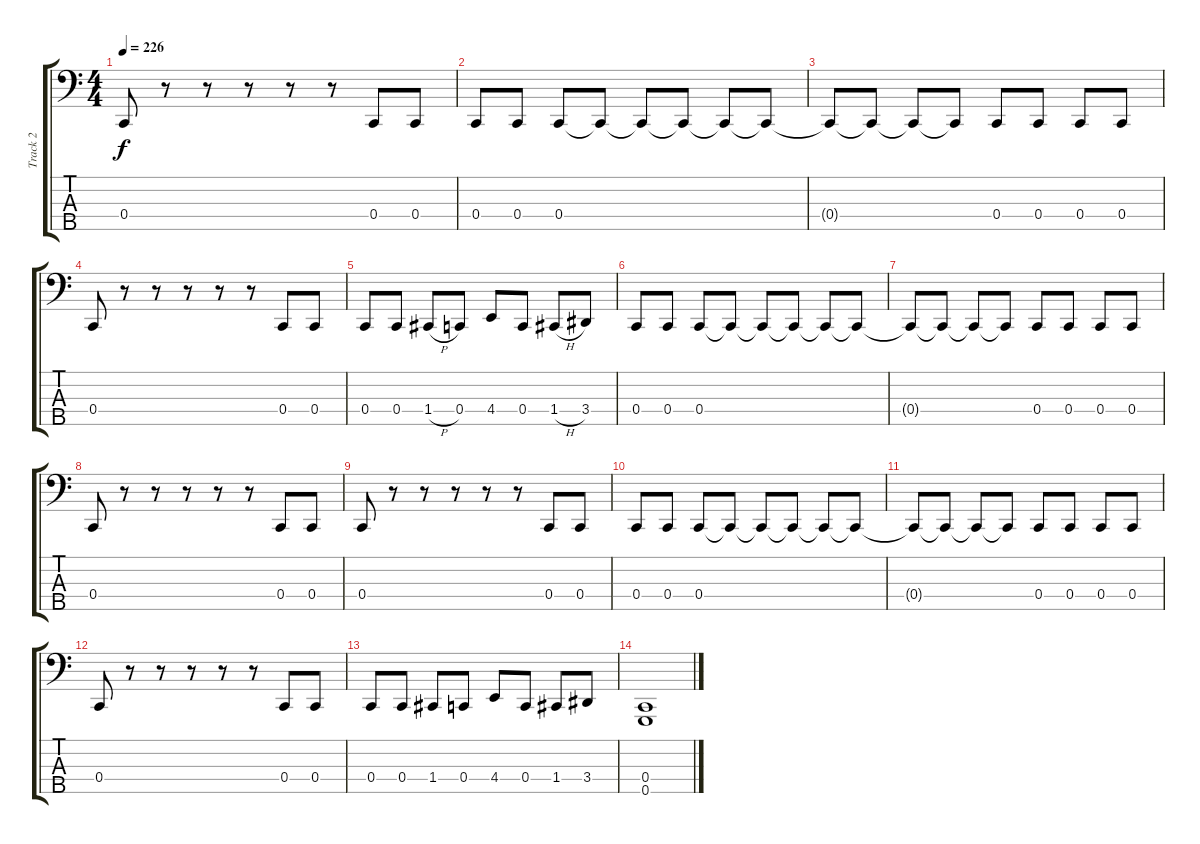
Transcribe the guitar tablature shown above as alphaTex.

\track ("Track 2" "Track 2") {instrument electricbasspick}
\staff {score tabs}
\tuning (F2 C2 G1 C1 G0) {hide}
\ts (4 4)
\tempo 226
\clef f4
\ks c
0.4.8{dy f} r.8 r.8 r.8 r.8 r.8 0.4.8 0.4.8 |
0.4.8 0.4.8 0.4.8 0.4{t}.8 0.4{t}.8 0.4{t}.8 0.4{t}.8 0.4{t}.8 |
0.4{t}.8 0.4{t}.8 0.4{t}.8 0.4{t}.8 0.4.8 0.4.8 0.4.8 0.4.8 |
0.4.8 r.8 r.8 r.8 r.8 r.8 0.4.8 0.4.8 |
0.4.8 0.4.8 1.4{h}.8 0.4.8 4.4.8 0.4.8 1.4{h}.8 3.4.8 |
0.4.8 0.4.8 0.4.8 0.4{t}.8 0.4{t}.8 0.4{t}.8 0.4{t}.8 0.4{t}.8 |
0.4{t}.8 0.4{t}.8 0.4{t}.8 0.4{t}.8 0.4.8 0.4.8 0.4.8 0.4.8 |
0.4.8 r.8 r.8 r.8 r.8 r.8 0.4.8 0.4.8 |
0.4.8 r.8 r.8 r.8 r.8 r.8 0.4.8 0.4.8 |
0.4.8 0.4.8 0.4.8 0.4{t}.8 0.4{t}.8 0.4{t}.8 0.4{t}.8 0.4{t}.8 |
0.4{t}.8 0.4{t}.8 0.4{t}.8 0.4{t}.8 0.4.8 0.4.8 0.4.8 0.4.8 |
0.4.8 r.8 r.8 r.8 r.8 r.8 0.4.8 0.4.8 |
0.4.8 0.4.8 1.4.8 0.4.8 4.4.8 0.4.8 1.4.8 3.4.8 |
(0.4 0.5).1{volume 0}
